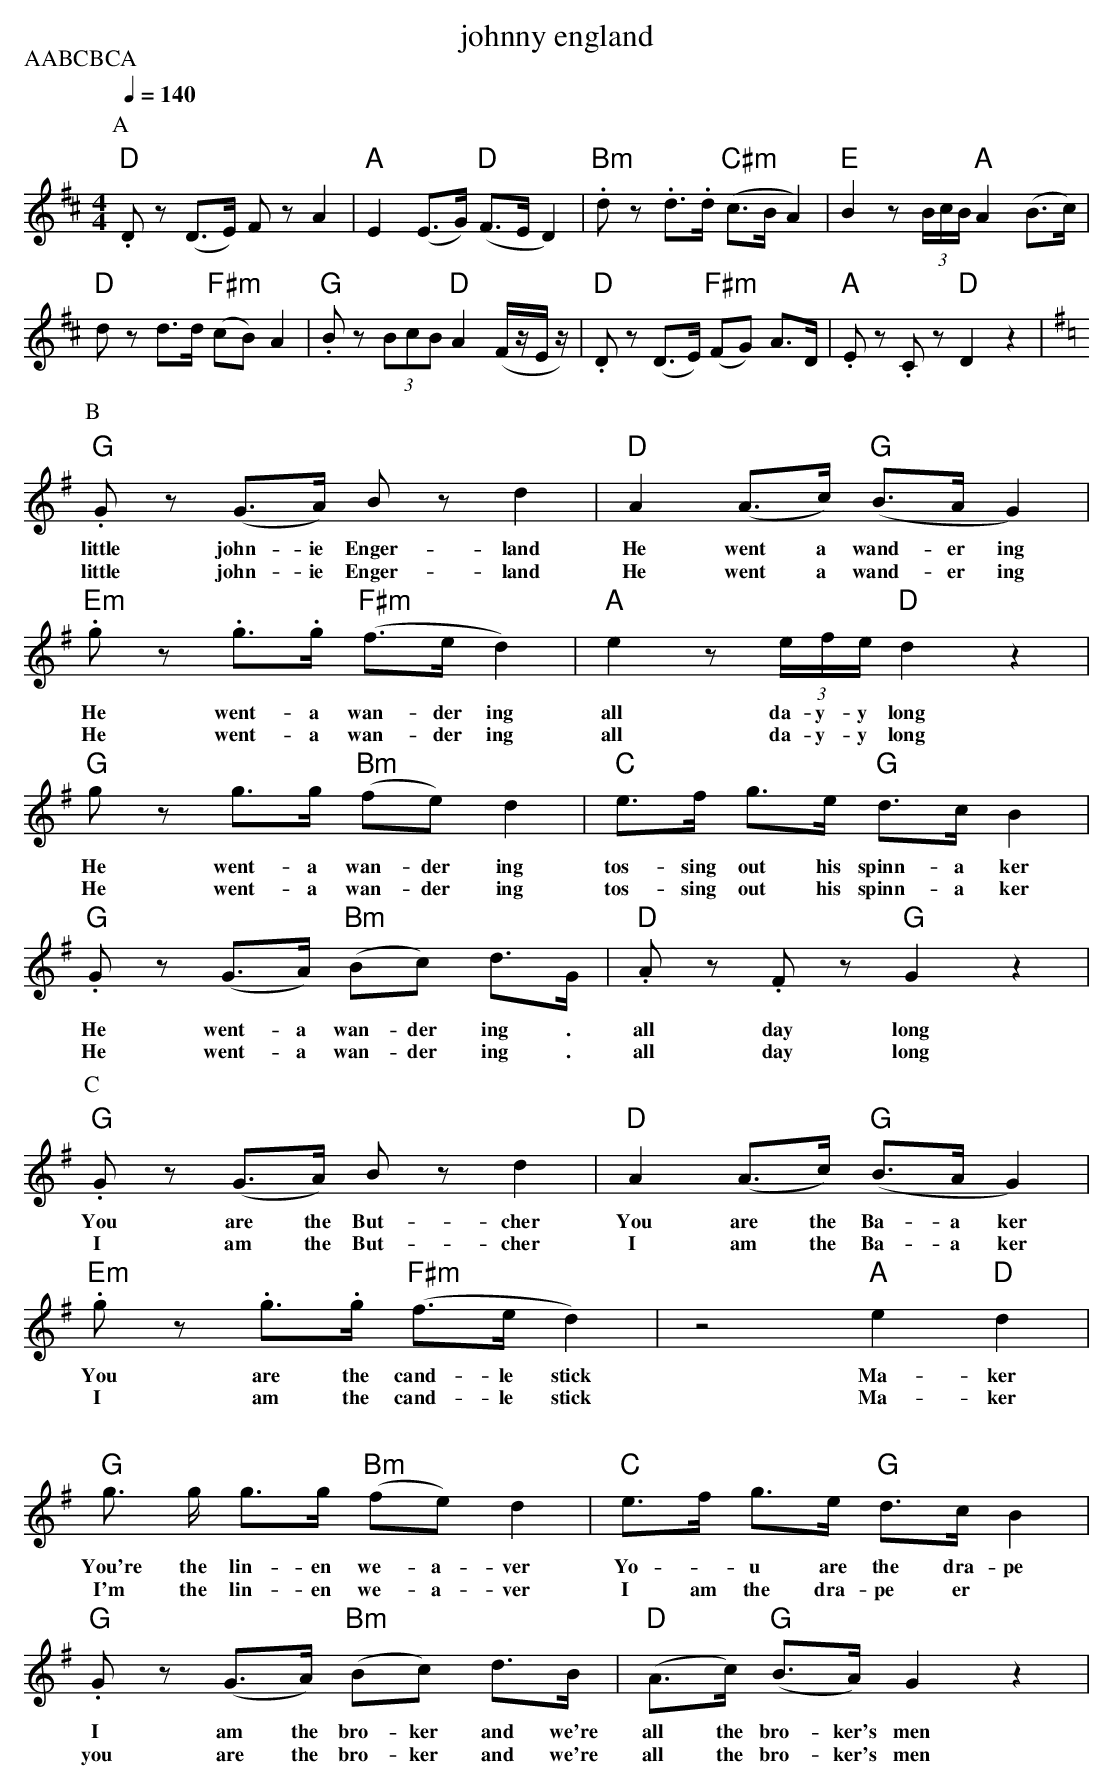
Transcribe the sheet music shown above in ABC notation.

X:1
T:johnny england
M:4/4
P:AABCBCA
L:1/8
Q:1/4=140
K:D
P:A
K:D
"D" .Dz (D>E) Fz A2 | "A" E2 (E>G) "D" (F>E D2) | \
"Bm" .dz .d>.d "C#m"(c>B A2) | "E" B2z (3B/2c/2B/2 "A" A2 (B>c) |
"D" dz d>d "F#m" (cB) A2 | "G" .Bz (3BcB "D" A2 (F/z/E/z/) | \
"D" .Dz (D>E) "F#m" (FG) A>D | "A" .Ez .Cz "D" D2 z2 |
P:B
K:G
"G" .Gz (G>A)      Bz   d2        | "D" A2 (A>c)   "G" (B>A       G2) |
w: little john-ie  Enger-land           He  went a      wand-er   ing
w: little john-ie  Enger-land           He  went a      wand-er   ing
"Em" .gz      .g>.g     "F#m"(f>e  d2) | "A" e2z (3e/2f/2e/2 "D" d2 z2 |
w:   He   went-a   wan-der  ing         all   da-y-y        long
w:   He   went-a   wan-der  ing         all   da-y-y        long
"G" gz    g>g "Bm"  (fe)      d2 | "C"  e>f        g>e   "G"    d>c       B2 |
w:  He   went-a    wan-der ing        tos-sing   out his  spinn-a ker
w:  He   went-a    wan-der ing        tos-sing   out his  spinn-a ker
"G" .Gz (G>A) "Bm" (Bc) d>G       | "D" .Az .Fz "G" G2 z2 |
w:   He   went-a   wan-der  ing .        all day   long
w:   He   went-a   wan-der  ing .        all day   long
P:C
K:G
"G" .Gz (G>A)    Bz d2    | "D" A2 (A>c)    "G" (B>A G2) |
w:  You are the  But-cher       You are the      Ba-a ker
w:  I   am  the  But-cher       I   am  the      Ba-a ker
"Em" .gz .g>.g "F#m"(f>e d2)  [I:MIDI= chordvol 0] [I:MIDI= bassvol 0] |  z4  [I:MIDI= chordvol 80] [I:MIDI= bassvol 80] "A" e2 "D" d2 |
w:  You  are the     cand-le stick       Ma-ker
w:  I    am  the     cand-le stick       Ma-ker
"G" g    >   g    g>g    "Bm" (fe)     d2 | "C" e>f    g>e    "G"   d>c   B2 |
w:  You're  the  lin-en       we-a-ver          Yo - u  are the   dra-pe er
w:  I'm     the  lin-en       we-a-ver          I       am the   dra-pe er
"G" .Gz (G>A) "Bm" (Bc)     d>B        | "D" (A>c )     "G" ( B>A )     G2  z2 |
w:  I   am  the     bro-ker  and we're        all  the    bro-ker's   men
w:  you are the     bro-ker  and we're        all  the    bro-ker's   men
